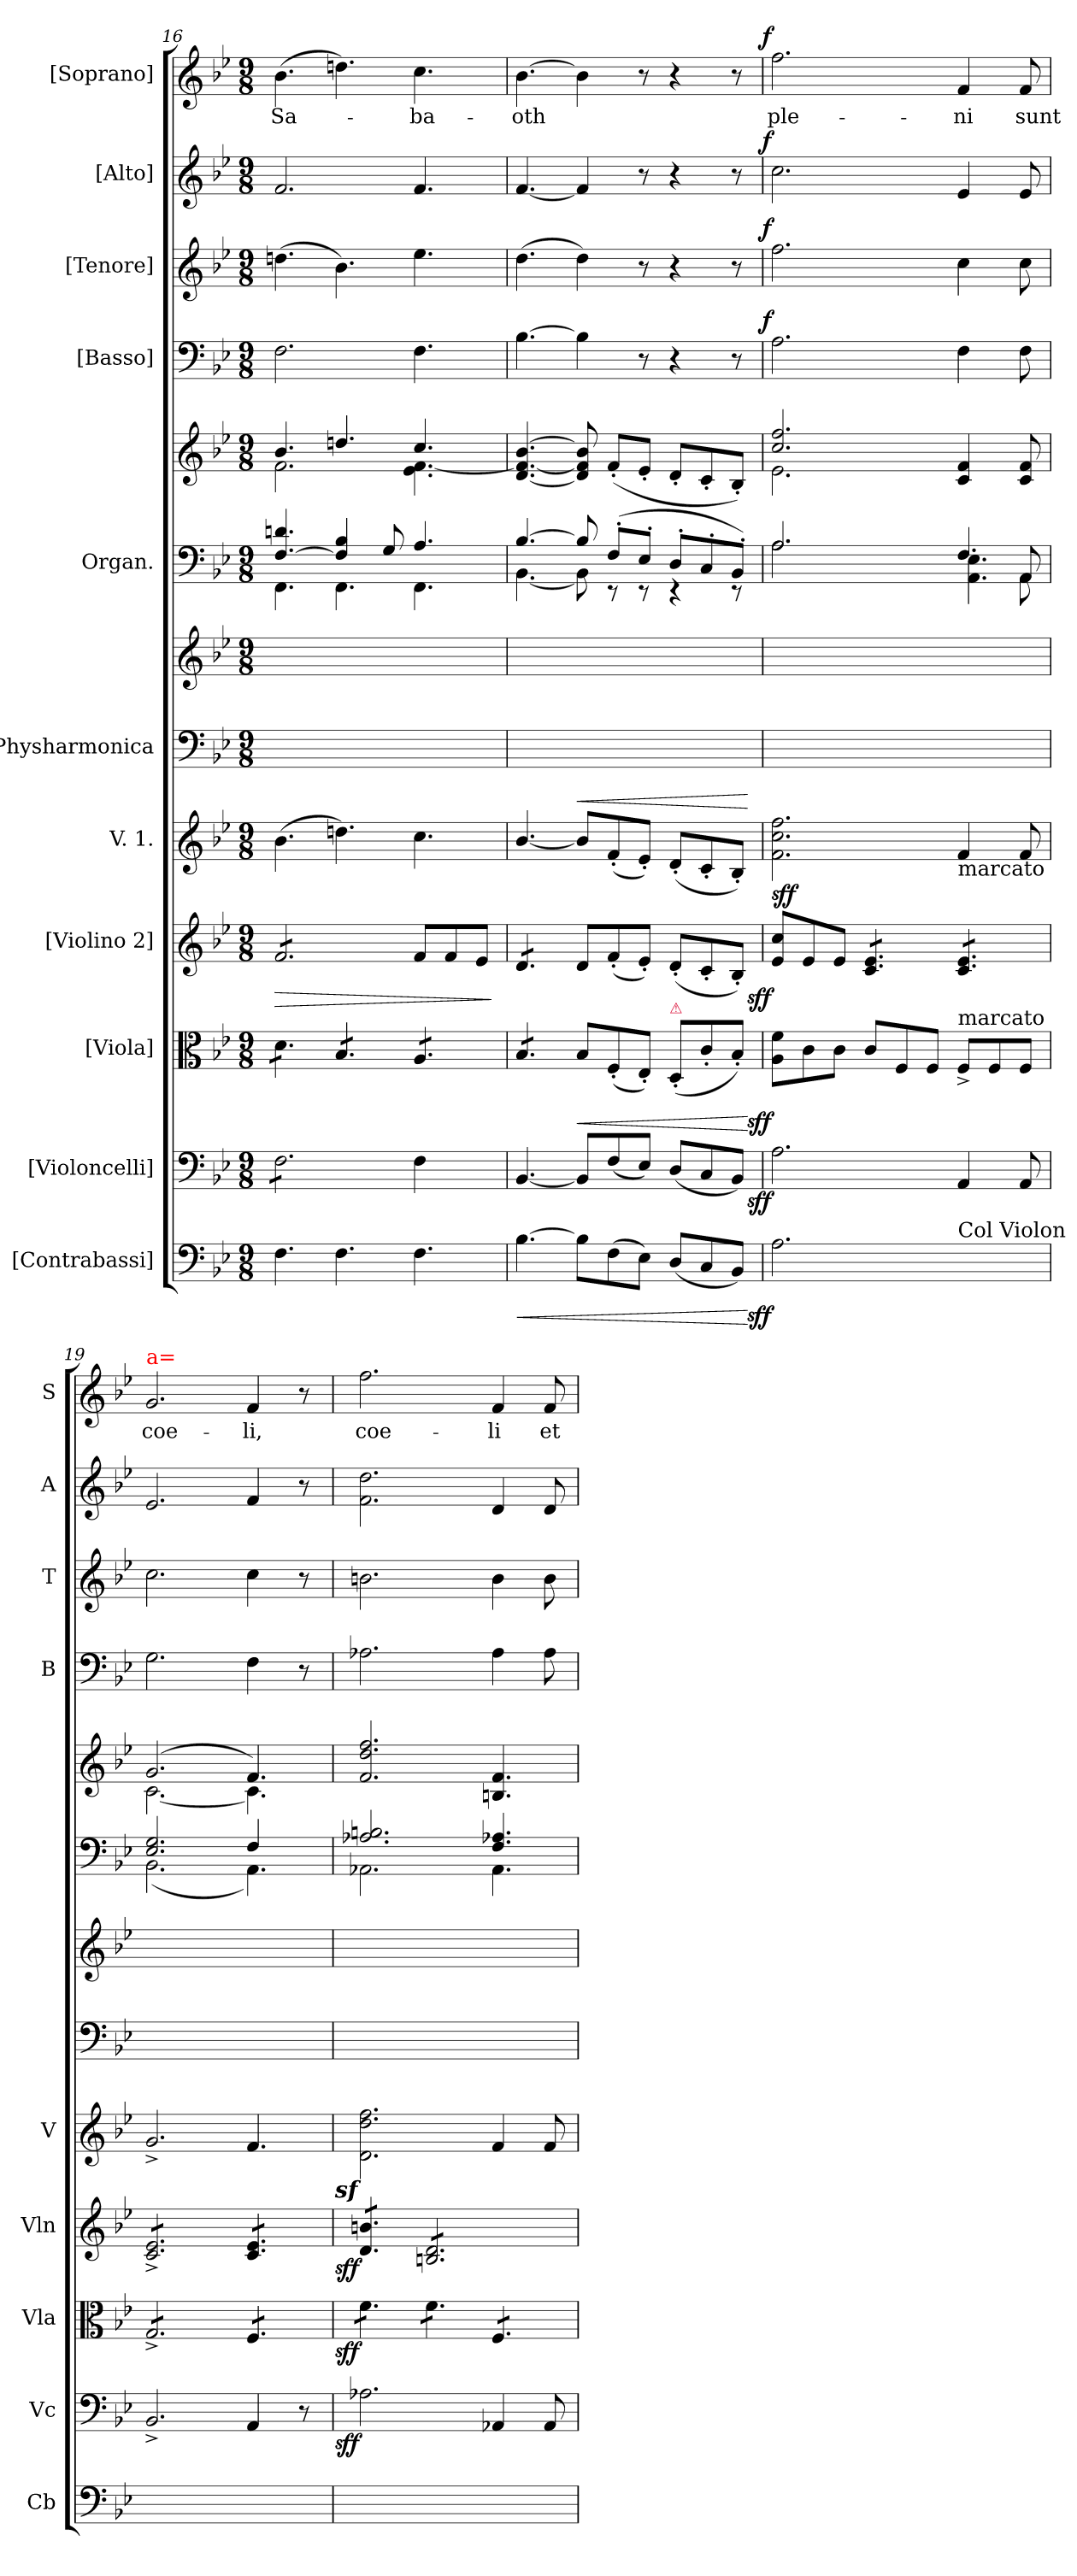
**kern	**dynam	**kern	**dynam	**kern	**dynam	**kern	**dynam	**kern	**dynam	**kern	**kern	**kern	**kern	**kern	**dynam	**kern	**dynam	**kern	**dynam	**kern	**text	**dynam
*part11	*part11	*part10	*part10	*part9	*part9	*part8	*part8	*part7	*part7	*part6	*part6	*part5	*part5	*part4	*part4	*part3	*part3	*part2	*part2	*part1	*part1	*part1
*staff13	*staff13	*staff12	*staff12	*staff11	*staff11	*staff10	*staff10	*staff9	*staff9	*staff8	*staff7	*staff6	*staff5	*staff4	*staff4	*staff3	*staff3	*staff2	*staff2	*staff1	*staff1	*staff1
*I"[Contrabassi]	*	*I"[Violoncelli]	*	*I"[Viola]	*	*I"[Violino 2]	*	*I"V. 1.	*	*I"Physharmonica	*	*I"Organ.	*	*I"[Basso]	*	*I"[Tenore]	*	*I"[Alto]	*	*I"[Soprano]	*	*
*I'Cb	*	*I'Vc	*	*I'Vla	*	*I'Vln	*	*I'V	*	*	*	*	*	*I'B	*	*I'T	*	*I'A	*	*I'S	*	*
*clefF4	*	*clefF4	*	*clefC3	*	*clefG2	*	*clefG2	*	*clefF4	*clefG2	*clefF4	*clefG2	*clefF4	*	*clefG2	*	*clefG2	*	*clefG2	*	*
*	*	*	*	*	*	*	*	*	*	*	*	*	*	*	*	*ITrd7c12	*	*	*	*	*	*
*k[b-e-]	*	*k[b-e-]	*	*k[b-e-]	*	*k[b-e-]	*	*k[b-e-]	*	*k[b-e-]	*k[b-e-]	*k[b-e-]	*k[b-e-]	*k[b-e-]	*	*k[b-e-]	*	*k[b-e-]	*	*k[b-e-]	*	*
*B-:	*	*B-:	*	*B-:	*	*B-:	*	*B-:	*	*B-:	*B-:	*B-:	*B-:	*B-:	*	*B-:	*	*B-:	*	*B-:	*	*
*M9/8	*	*M9/8	*	*M9/8	*	*M9/8	*	*M9/8	*	*M9/8	*M9/8	*M9/8	*M9/8	*M9/8	*	*M9/8	*	*M9/8	*	*M9/8	*	*
=16	=16	=16	=16	=16	=16	=16	=16	=16	=16	=16	=16	=16	=16	=16	=16	=16	=16	=16	=16	=16	=16	=16
!	!	!	!	!	!	!	!LO:HP:b	!	!	!	!	!	!	!	!	!	!	!	!	!	!LO:LY:color=grey	!
*	*	*	*	*	*	*	*	*	*	*	*	*^	*^	*	*	*	*	*	*	*	*	*
*	*	*tremolo	*	*	*	*	*	*	*	*	*	*	*	*	*	*	*	*	*	*	*	*	*	*
*	*	*	*	*tremolo	*	*	*	*	*	*	*	*	*	*	*	*	*	*	*	*	*	*	*	*
*	*	*	*	*	*	*tremolo	*	*	*	*	*	*	*	*	*	*	*	*	*	*	*	*	*	*
4.F\	.	8F\L	.	8d\L	.	8f/L	>	(4.b-\	.	8%9ryy	8%9ryy	[4.F/ 4.dn/	4.FF\	4.b-/	2.f\	2.F\	.	(4.dn\	.	2.f/	.	(4.b-\	Sa-	.
.	.	8F\	.	8d\	.	8f/	.	.	.	.	.	.	.	.	.	.	.	.	.	.	.	.	.	.
.	.	8F\	.	8d\J	.	8f/	.	.	.	.	.	.	.	.	.	.	.	.	.	.	.	.	.	.
4.F\	.	8F\	.	8B-/L	.	8f/	.	4.ddn\)	.	.	.	4F]/ 4B-/	4.FF\	4.ddn/	.	.	.	4.B-\)	.	.	.	4.ddn\)	.	.
.	.	8F\	.	8B-/	.	8f/	.	.	.	.	.	.	.	.	.	.	.	.	.	.	.	.	.	.
.	.	8F\J	.	8B-/J	.	8f/J	.	.	.	.	.	8G/	.	.	.	.	.	.	.	.	.	.	.	.
*	*	*	*	*	*	*Xtremolo	*	*	*	*	*	*	*	*	*	*	*	*	*	*	*	*	*	*
*	*	*Xtremolo	*	*	*	*	*	*	*	*	*	*	*	*	*	*	*	*	*	*	*	*	*	*
!	!	!LO:N:vis=4	!	!	!	!	!	!	!	!	!	!	!	!	!	!	!	!	!	!	!	!	!LO:LY:color=grey	!
4.F\	.	4.F\	.	8A/L	.	8f/L	.	4.cc\	.	.	.	4.A/	4.FF\	4.cc/	4.e-\ [<4.f\	4.F\	.	4.e-\	.	4.f/	.	4.cc\	-ba-	.
.	.	.	.	8A/	.	8f/	.	.	.	.	.	.	.	.	.	.	.	.	.	.	.	.	.	.
.	.	.	.	8A/J	.	8e-/J	.	.	.	.	.	.	.	.	.	.	.	.	.	.	.	.	.	.
*	*	*	*	*	*	*	*	*	*	*	*	*v	*v	*	*	*	*	*	*	*	*	*	*	*
*	*	*	*	*	*	*	*	*	*	*	*	*	*v	*v	*	*	*	*	*	*	*	*	*
.	.	.	.	.	.	.	]	.	.	.	.	.	.	.	.	.	.	.	.	.	.	.
=17	=17	=17	=17	=17	=17	=17	=17	=17	=17	=17	=17	=17	=17	=17	=17	=17	=17	=17	=17	=17	=17	=17
!	!LO:HP:b	!	!	!	!	!	!	!	!	!	!	!	!	!	!	!	!	!	!	!	!LO:LY:color=grey	!
*	*	*	*	*	*	*	*	*	*	*	*	*^	*	*	*	*	*	*	*	*	*	*
*	*	*	*	*	*	*tremolo	*	*	*	*	*	*	*	*	*	*	*	*	*	*	*	*	*
[4.B-\	<	[4.BB-/	.	8B-/L	.	8d/L	.	[4.b-/	.	8%9ryy	8%9ryy	[4.B-/	[4.BB-\	[4.d/ 4.f_/ [4.b-/	[4.B-\	.	(4.d\	.	[4.f/	.	[4.b-\	-oth	.
.	.	.	.	8B-/	.	8d/	.	.	.	.	.	.	.	.	.	.	.	.	.	.	.	.	.
.	.	.	.	8B-/J	.	8d/J	.	.	.	.	.	.	.	.	.	.	.	.	.	.	.	.	.
*	*	*	*	*	*	*Xtremolo	*	*	*	*	*	*	*	*	*	*	*	*	*	*	*	*	*
*	*	*	*	*Xtremolo	*	*	*	*	*	*	*	*	*	*	*	*	*	*	*	*	*	*	*
!	!	!	!	!	!LO:HP:b	!	!	!	!LO:HP:a	!	!	!	!	!	!	!	!	!	!	!	!	!	!
8B-\L]	.	8BB-/L]	.	8B-/L	<	8d/L	.	8b-/L]	<	.	.	8B-/]	8BB-\]	8d]/ 8f]/ 8b-]/	4B-\]	.	4d\)	.	4f/]	.	4b-\]	.	.
(8F\	.	(8F/	.	(8F'/	.	(8f'/	.	(8f'/	.	.	.	(<8F'</L	8rEE	(<8f'/L	.	.	.	.	.	.	.	.	.
8E-\J)	.	8E-/J)	.	8E-'/J)	.	8e-'/J)	.	8e-'/J)	.	.	.	8E-'</J	8rEE	8e-'/J	8r	.	8r	.	8r	.	8r	.	.
!	!	!	!	!LO:TX:a:color=crimson:t=⚠	!	!	!	!	!	!	!	!	!	!	!	!	!	!	!	!	!	!	!
(8D/L	.	(8D/L	.	(8D'/L	.	(8d'/L	.	(8d'/L	.	.	.	8D'</L	4rEE	8d'/L	4r	.	4r	.	4r	.	4r	.	.
8C/	.	8C/	.	8c'/	.	8c'/	.	8c'/	.	.	.	8C'</	.	8c'/	.	.	.	.	.	.	.	.	.
8BB-/J)	.	8BB-/J)	.	8B-'/J)	.	8B-'/J)	.	8B-'/J)	.	.	.	8BB-'</J)	8rEE	8B-'/J)	8r	.	8r	.	8r	.	8r	.	.
*	*	*	*	*	*	*	*	*	*	*	*	*v	*v	*	*	*	*	*	*	*	*	*	*
.	[	.	.	.	[	.	.	.	[	.	.	.	.	.	.	.	.	.	.	.	.	.
=18	=18	=18	=18	=18	=18	=18	=18	=18	=18	=18	=18	=18	=18	=18	=18	=18	=18	=18	=18	=18	=18	=18
*	*	*	*	*	*	*	*	*	*	*	*	*^	*^	*	*	*	*	*	*	*	*	*
!	!LO:DY:b:rj	!	!LO:DY:b:rj	!	!LO:DY:rj	!	!LO:DY:rj	!	!LO:DY:b	!	!	!	!	!	!	!	!LO:DY:a:rj	!	!LO:DY:a:rj	!	!LO:DY:a:rj	!	!LO:LY:color=grey	!LO:DY:a:rj
2.A\	sff	2.A\	sff	8A\ 8f\L	sff	8e-/ 8cc/L	sff	2.f\ 2.cc\ 2.ff\	sff	8%9ryy	8%9ryy	2.A/	2.A\	2.cc/ 2.ff/	2.e-\	2.A\	f	2.f\	f	2.cc\	f	2.ff\	ple-	f
.	.	.	.	8c\	.	8e-/	.	.	.	.	.	.	.	.	.	.	.	.	.	.	.	.	.	.
.	.	.	.	8c\J	.	8e-/J	.	.	.	.	.	.	.	.	.	.	.	.	.	.	.	.	.	.
*	*	*	*	*	*	*tremolo	*	*	*	*	*	*	*	*	*	*	*	*	*	*	*	*	*	*
.	.	.	.	8c/L	.	8c/ 8e-/L	.	.	.	.	.	.	.	.	.	.	.	.	.	.	.	.	.	.
.	.	.	.	8F/	.	8c/ 8e-/	.	.	.	.	.	.	.	.	.	.	.	.	.	.	.	.	.	.
.	.	.	.	8F/J	.	8c/ 8e-/J	.	.	.	.	.	.	.	.	.	.	.	.	.	.	.	.	.	.
!	!	!	!	!	!	!	!	!LO:TX:b:t=marcato	!	!	!	!	!	!	!	!	!	!	!	!	!	!	!	!
!	!	!	!	!LO:TX:a:t=marcato	!	!	!	!	!	!	!	!	!	!	!	!	!	!	!	!	!	!	!	!
!LO:TX:a:t=Col Violon	!	!	!	!	!	!	!	!	!	!	!	!	!	!	!	!	!	!	!	!	!	!	!	!
!	!	!	!	!	!	!	!	!	!	!	!	!LO:N:vis=4.	!LO:N:vis=4.	!	!	!	!	!	!	!	!	!	!LO:LY:color=grey	!
4AA/yy	.	4AA/	.	8F^/L	.	8c/ 8e-/L	.	4f/	.	.	.	4F/	4AA\ 4E-\	4c/ 4f/	4ryy	4F\	.	4c\	.	4e-/	.	4f/	-ni	.
.	.	.	.	8F/	.	8c/ 8e-/	.	.	.	.	.	.	.	.	.	.	.	.	.	.	.	.	.	.
!	!	!	!	!	!	!	!	!	!	!	!	!	!	!	!	!	!	!	!	!	!	!	!LO:LY:color=grey	!
8AA/yy	.	8AA/	.	8F/J	.	8c/ 8e-/J	.	8f/	.	.	.	8AA/	8AA\	8c/ 8f/	8ryy	8F\	.	8c\	.	8e-/	.	8f/	sunt	.
=19	=19	=19	=19	=19	=19	=19	=19	=19	=19	=19	=19	=19	=19	=19	=19	=19	=19	=19	=19	=19	=19	=19	=19	=19
!	!	!	!	!	!	!	!	!	!	!	!	!	!	!	!	!	!	!	!	!	!	!LO:TX:a:color=red:t=a=	!	!
!	!	!	!	!	!	!	!	!	!	!	!	!	!	!	!	!	!	!	!	!	!	!	!LO:LY:color=grey	!
*	*	*	*	*tremolo	*	*	*	*	*	*	*	*	*	*	*	*	*	*	*	*	*	*	*	*
2.BB-^/yy	.	2.BB-^/	.	8G^/L	.	8c^/ 8e-^/L	.	2.g^/	.	8%9ryy	8%9ryy	2.E-/ 2.G/	(2.BB-\	(2.g/	[2.c\	2.G\	.	2.c\	.	2.e-/	.	2.g/	coe-	.
.	.	.	.	8G^/	.	8c^/ 8e-^/	.	.	.	.	.	.	.	.	.	.	.	.	.	.	.	.	.	.
.	.	.	.	8G^/	.	8c^/ 8e-^/	.	.	.	.	.	.	.	.	.	.	.	.	.	.	.	.	.	.
.	.	.	.	8G^/	.	8c^/ 8e-^/	.	.	.	.	.	.	.	.	.	.	.	.	.	.	.	.	.	.
.	.	.	.	8G^/	.	8c^/ 8e-^/	.	.	.	.	.	.	.	.	.	.	.	.	.	.	.	.	.	.
.	.	.	.	8G^/J	.	8c^/ 8e-^/J	.	.	.	.	.	.	.	.	.	.	.	.	.	.	.	.	.	.
!	!	!	!	!	!	!	!	!	!	!	!	!LO:N:vis=4	!	!	!	!	!	!	!	!	!	!	!LO:LY:color=grey	!
4AA/yy	.	4AA/	.	8F/L	.	8c/ 8e-/L	.	4.f/	.	.	.	4.F/	4.AA\)	4.f/)	4.c\]	4F\	.	4c\	.	4f/	.	4f/	-li,	.
.	.	.	.	8F/	.	8c/ 8e-/	.	.	.	.	.	.	.	.	.	.	.	.	.	.	.	.	.	.
8ryy	.	8r	.	8F/J	.	8c/ 8e-/J	.	.	.	.	.	.	.	.	.	8r	.	8r	.	8r	.	8r	.	.
*	*	*	*	*	*	*	*	*	*	*	*	*	*	*v	*v	*	*	*	*	*	*	*	*	*
=20	=20	=20	=20	=20	=20	=20	=20	=20	=20	=20	=20	=20	=20	=20	=20	=20	=20	=20	=20	=20	=20	=20	=20
!	!	!	!LO:DY:b:rj	!	!LO:DY:b:rj	!	!LO:DY:b:rj	!LO:DY:rj	!	!	!	!	!	!	!	!	!	!	!	!	!	!LO:LY:color=grey	!
2.A-X\yy	.	2.A-X\	sff	8f\L	sff	8d/ 8bn/L	sff	2.dz<\ 2.ddz<\ 2.ffz<\	.	8%9ryy	8%9ryy	2.A-X/ 2.Bn/	2.AA-X\	2.f/ 2.dd/ 2.ff/	2.A-X\	.	2.Bn\	.	2.f\ 2.dd\	.	2.ff\	coe-	.
.	.	.	.	8f\	.	8d/ 8bn/	.	.	.	.	.	.	.	.	.	.	.	.	.	.	.	.	.
.	.	.	.	8f\J	.	8d/ 8bn/J	.	.	.	.	.	.	.	.	.	.	.	.	.	.	.	.	.
.	.	.	.	8f\L	.	8Bn/ 8d/L	.	.	.	.	.	.	.	.	.	.	.	.	.	.	.	.	.
.	.	.	.	8f\	.	8Bn/ 8d/	.	.	.	.	.	.	.	.	.	.	.	.	.	.	.	.	.
.	.	.	.	8f\J	.	8Bn/ 8d/	.	.	.	.	.	.	.	.	.	.	.	.	.	.	.	.	.
!	!	!	!	!	!	!	!	!	!	!	!	!	!	!	!	!	!	!	!	!	!	!LO:LY:color=grey	!
4AA-X/yy	.	4AA-X/	.	8F/L	.	8Bn/ 8d/	.	4f/	.	.	.	4.F/ 4.A-X/	4.AA-\	4.Bn/ 4.f/	4A-\	.	4B\	.	4d/	.	4f/	-li	.
.	.	.	.	8F/	.	8Bn/ 8d/	.	.	.	.	.	.	.	.	.	.	.	.	.	.	.	.	.
!	!	!	!	!	!	!	!	!	!	!	!	!	!	!	!	!	!	!	!	!	!	!LO:LY:color=grey	!
8AA-/yy	.	8AA-/	.	8F/J	.	8Bn/ 8d/J	.	8f/	.	.	.	.	.	.	8A-\	.	8B\	.	8d/	.	8f/	et	.
*	*	*	*	*	*	*Xtremolo	*	*	*	*	*	*	*	*	*	*	*	*	*	*	*	*	*
*	*	*	*	*Xtremolo	*	*	*	*	*	*	*	*	*	*	*	*	*	*	*	*	*	*	*
*	*	*	*	*	*	*	*	*	*	*	*	*v	*v	*	*	*	*	*	*	*	*	*	*
=	=	=	=	=	=	=	=	=	=	=	=	=	=	=	=	=	=	=	=	=	=	=
*-	*-	*-	*-	*-	*-	*-	*-	*-	*-	*-	*-	*-	*-	*-	*-	*-	*-	*-	*-	*-	*-	*-
